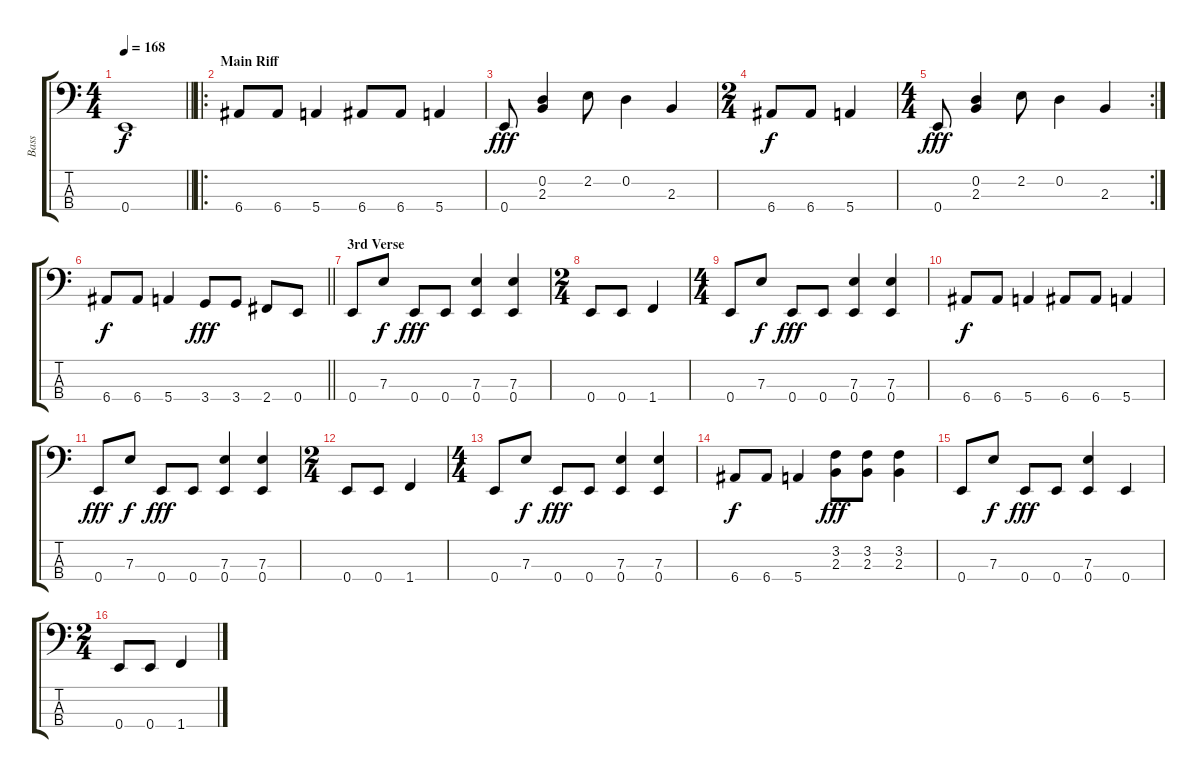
\track ("Bass" "Bass") {instrument acousticguitarsteel}
\staff {score tabs}
\tuning (G2 D2 A1 E1) {hide}
\ts (4 4)
\tempo 168
\clef f4
\barLineRight lightlight
\ks c
0.4{t}.1{dy f volume 8} |
\ro
\section ("" "Main Riff")
6.4.8{volume 13} 6.4.8 5.4.4 6.4.8 6.4.8 5.4.4 |
0.4.8{dy fff} (0.2 2.3).4 2.2.8 0.2.4 2.3.4 |
\ts (2 4)
6.4.8{dy f} 6.4.8 5.4.4 |
\rc 2
\ts (4 4)
0.4.8{dy fff} (0.2 2.3).4 2.2.8 0.2.4 2.3.4 |
\barLineRight lightlight
6.4.8{dy f} 6.4.8 5.4.4 3.4.8{dy fff} 3.4.8 2.4.8 0.4.8 |
\section ("" "3rd Verse")
0.4.8 7.3.8{dy f} 0.4.8{dy fff} 0.4.8 (7.3 0.4).4 (7.3 0.4).4 |
\ts (2 4)
0.4.8 0.4.8 1.4.4 |
\ts (4 4)
0.4.8 7.3.8{dy f} 0.4.8{dy fff} 0.4.8 (7.3 0.4).4 (7.3 0.4).4 |
6.4.8{dy f} 6.4.8 5.4.4 6.4.8 6.4.8 5.4.4 |
0.4.8{dy fff} 7.3.8{dy f} 0.4.8{dy fff} 0.4.8 (7.3 0.4).4 (7.3 0.4).4 |
\ts (2 4)
0.4.8 0.4.8 1.4.4 |
\ts (4 4)
0.4.8 7.3.8{dy f} 0.4.8{dy fff} 0.4.8 (7.3 0.4).4 (7.3 0.4).4 |
6.4.8{dy f} 6.4.8 5.4.4 (3.2 2.3).8{dy fff} (3.2 2.3).8 (3.2 2.3).4 |
0.4.8 7.3.8{dy f} 0.4.8{dy fff} 0.4.8 (7.3 0.4).4 0.4.4 |
\ts (2 4)
0.4.8 0.4.8 1.4.4
